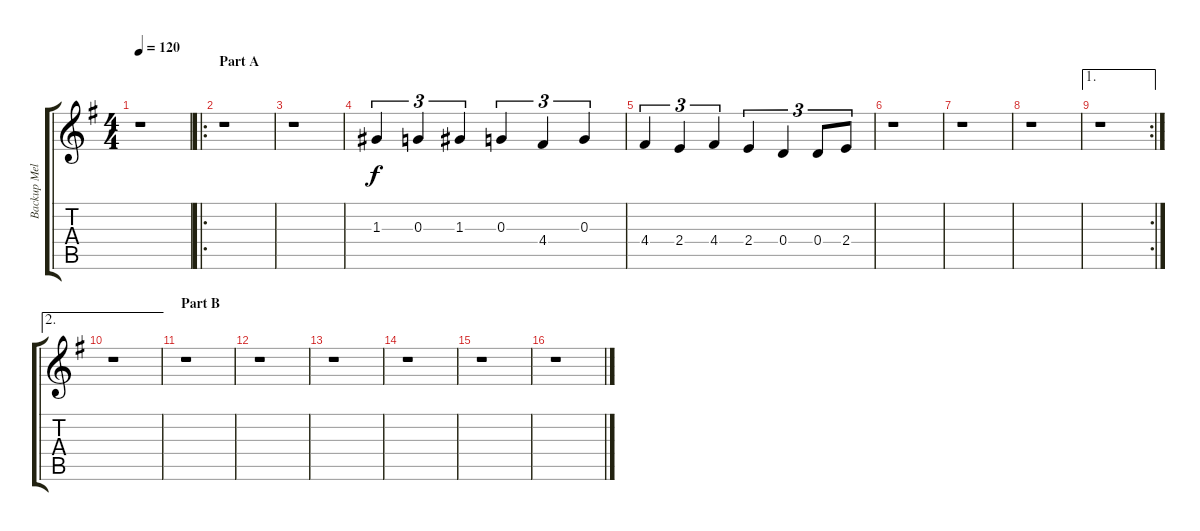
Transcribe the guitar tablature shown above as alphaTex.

\track ("Backup Melody" "Backup Mel") {instrument acousticguitarnylon}
\staff {score tabs}
\tuning (E4 B3 G3 D3 A2 E2) {hide}
\ts (4 4)
\tempo 120
\clef g2
\ks eminor
r.1{dy f instrument acousticguitarnylon} |
\ro
\section ("" "Part A")
r.1 |
r.1 |
1.3.4{tu (3 2)} 0.3.4{tu (3 2)} 1.3.4{tu (3 2)} 0.3.4{tu (3 2)} 4.4.4{tu (3 2)} 0.3.4{tu (3 2)} |
4.4.4{tu (3 2)} 2.4.4{tu (3 2)} 4.4.4{tu (3 2)} 2.4.4{tu (3 2)} 0.4.4{tu (3 2)} 0.4.8{tu (3 2)} 2.4.8{tu (3 2)} |
r.1 |
r.1 |
r.1 |
\ae 1
\rc 2
r.1 |
\ae 2
r.1 |
\section ("" "Part B")
r.1 |
r.1 |
r.1 |
r.1 |
r.1 |
r.1
